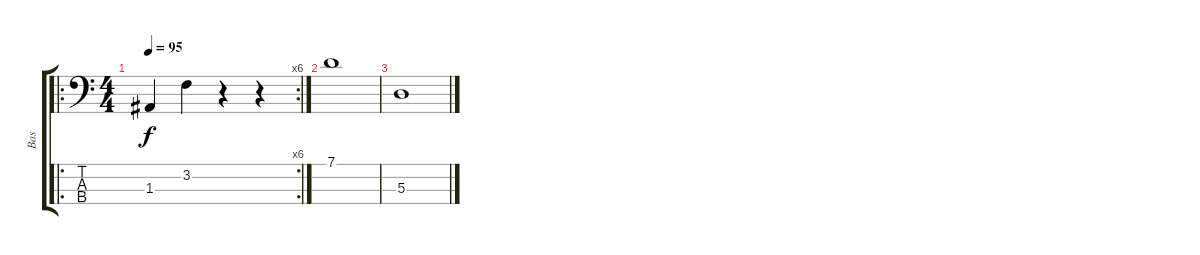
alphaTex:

\track ("Bas" "Bas") {instrument electricbasspick}
\staff {score tabs}
\tuning (G2 D2 A1 E1) {hide}
\ro
\rc 6
\ts (4 4)
\tempo 95
\clef f4
\ks c
1.3.4{dy f} 3.2.4 r.4 r.4 |
7.1.1{instrument slapbass1} |
5.3.1
